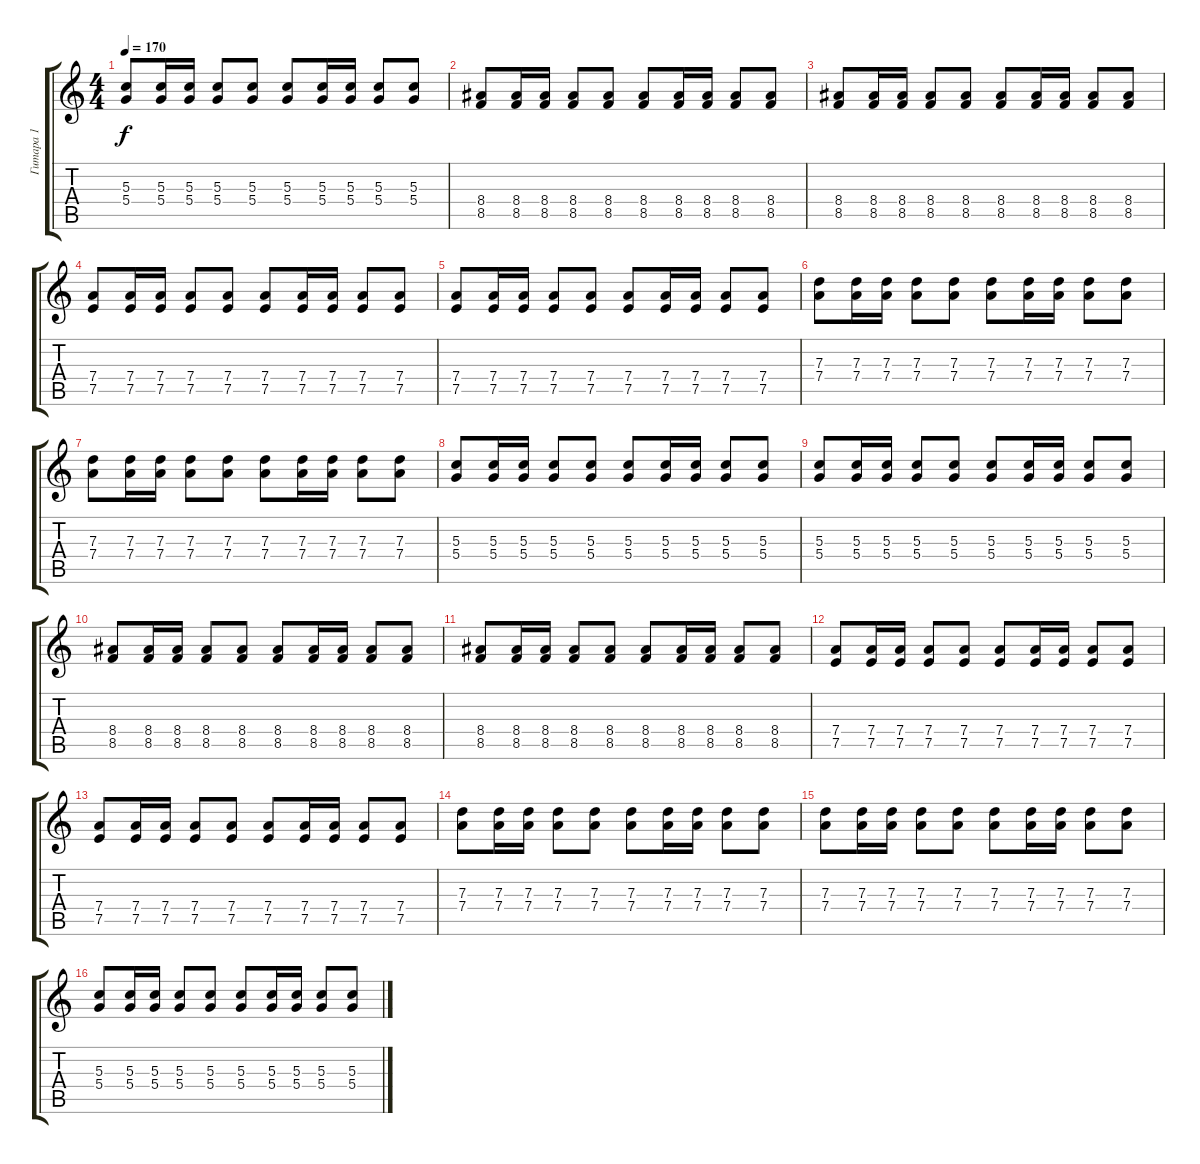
\track ("Гитара 1" "Гитара 1") {instrument distortionguitar}
\staff {score tabs}
\tuning (E4 B3 G3 D3 A2 E2) {hide}
\ts (4 4)
\tempo 170
\clef g2
\ks c
(5.3 5.4).8{dy f} (5.3 5.4).16 (5.3 5.4).16 (5.3 5.4).8 (5.3 5.4).8 (5.3 5.4).8 (5.3 5.4).16 (5.3 5.4).16 (5.3 5.4).8 (5.3 5.4).8 |
(8.4 8.5).8 (8.4 8.5).16 (8.4 8.5).16 (8.4 8.5).8 (8.4 8.5).8 (8.4 8.5).8 (8.4 8.5).16 (8.4 8.5).16 (8.4 8.5).8 (8.4 8.5).8 |
(8.4 8.5).8 (8.4 8.5).16 (8.4 8.5).16 (8.4 8.5).8 (8.4 8.5).8 (8.4 8.5).8 (8.4 8.5).16 (8.4 8.5).16 (8.4 8.5).8 (8.4 8.5).8 |
(7.4 7.5).8 (7.4 7.5).16 (7.4 7.5).16 (7.4 7.5).8 (7.4 7.5).8 (7.4 7.5).8 (7.4 7.5).16 (7.4 7.5).16 (7.4 7.5).8 (7.4 7.5).8 |
(7.4 7.5).8 (7.4 7.5).16 (7.4 7.5).16 (7.4 7.5).8 (7.4 7.5).8 (7.4 7.5).8 (7.4 7.5).16 (7.4 7.5).16 (7.4 7.5).8 (7.4 7.5).8 |
(7.3 7.4).8 (7.3 7.4).16 (7.3 7.4).16 (7.3 7.4).8 (7.3 7.4).8 (7.3 7.4).8 (7.3 7.4).16 (7.3 7.4).16 (7.3 7.4).8 (7.3 7.4).8 |
(7.3 7.4).8 (7.3 7.4).16 (7.3 7.4).16 (7.3 7.4).8 (7.3 7.4).8 (7.3 7.4).8 (7.3 7.4).16 (7.3 7.4).16 (7.3 7.4).8 (7.3 7.4).8 |
(5.3 5.4).8 (5.3 5.4).16 (5.3 5.4).16 (5.3 5.4).8 (5.3 5.4).8 (5.3 5.4).8 (5.3 5.4).16 (5.3 5.4).16 (5.3 5.4).8 (5.3 5.4).8 |
(5.3 5.4).8 (5.3 5.4).16 (5.3 5.4).16 (5.3 5.4).8 (5.3 5.4).8 (5.3 5.4).8 (5.3 5.4).16 (5.3 5.4).16 (5.3 5.4).8 (5.3 5.4).8 |
(8.4 8.5).8 (8.4 8.5).16 (8.4 8.5).16 (8.4 8.5).8 (8.4 8.5).8 (8.4 8.5).8 (8.4 8.5).16 (8.4 8.5).16 (8.4 8.5).8 (8.4 8.5).8 |
(8.4 8.5).8 (8.4 8.5).16 (8.4 8.5).16 (8.4 8.5).8 (8.4 8.5).8 (8.4 8.5).8 (8.4 8.5).16 (8.4 8.5).16 (8.4 8.5).8 (8.4 8.5).8 |
(7.4 7.5).8 (7.4 7.5).16 (7.4 7.5).16 (7.4 7.5).8 (7.4 7.5).8 (7.4 7.5).8 (7.4 7.5).16 (7.4 7.5).16 (7.4 7.5).8 (7.4 7.5).8 |
(7.4 7.5).8 (7.4 7.5).16 (7.4 7.5).16 (7.4 7.5).8 (7.4 7.5).8 (7.4 7.5).8 (7.4 7.5).16 (7.4 7.5).16 (7.4 7.5).8 (7.4 7.5).8 |
(7.3 7.4).8 (7.3 7.4).16 (7.3 7.4).16 (7.3 7.4).8 (7.3 7.4).8 (7.3 7.4).8 (7.3 7.4).16 (7.3 7.4).16 (7.3 7.4).8 (7.3 7.4).8 |
(7.3 7.4).8 (7.3 7.4).16 (7.3 7.4).16 (7.3 7.4).8 (7.3 7.4).8 (7.3 7.4).8 (7.3 7.4).16 (7.3 7.4).16 (7.3 7.4).8 (7.3 7.4).8 |
(5.3 5.4).8 (5.3 5.4).16 (5.3 5.4).16 (5.3 5.4).8 (5.3 5.4).8 (5.3 5.4).8 (5.3 5.4).16 (5.3 5.4).16 (5.3 5.4).8 (5.3 5.4).8
